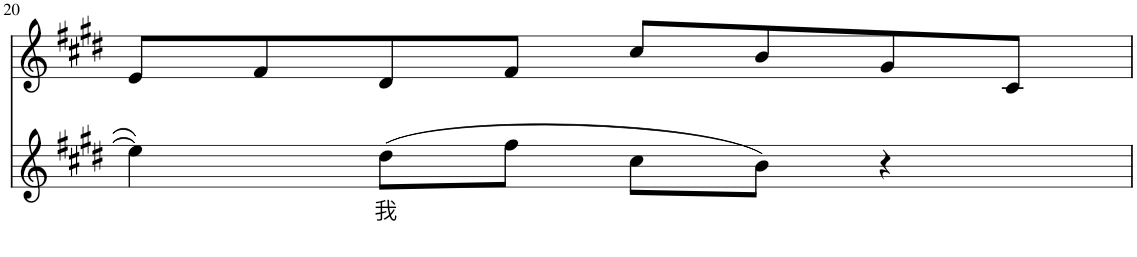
**kern	**text	**kern
*part2	*part2	*part1
*staff2	*staff2	*staff1
*I"Piano	*	*I"Piano
*I'Pno	*	*I'Pno
!!LO:PB:g=z
*clefG2	*	*clefG2
*k[f#c#g#d#]	*	*k[f#c#g#d#]
*M4/4	*	*M4/4
=20	=20	=20
4ee\]	.	8e/L
.	.	8f#/
!	!LO:LY:b	!
(8dd#\L	我	8d#/
8ff#\J	.	8f#/J
8cc#\L	.	8cc#/L
8b\J)	.	8b/
4r	.	8g#/
.	.	8c#/J
=	=	=
*-	*-	*-
